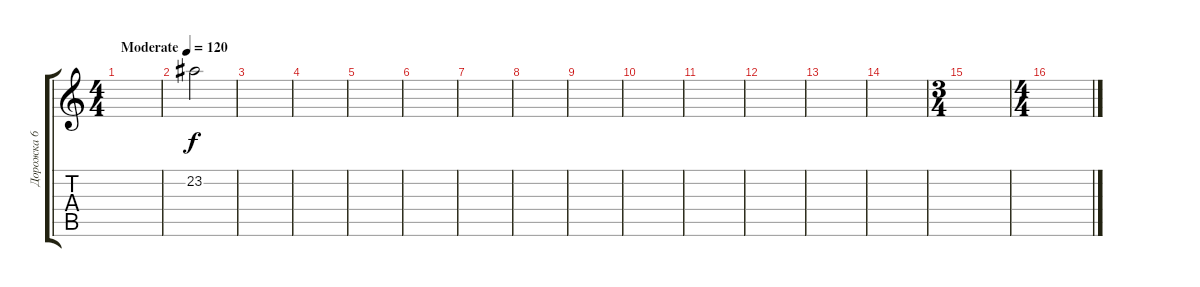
\track ("Дорожка 6" "Дорожка 6") {instrument telephonering}
\staff {score tabs}
\tuning (E4 B3 G3 D3 A2 D2) {hide}
\ts (4 4)
\tempo (120 "Moderate")
\tempo 80
\tempo (120 "Moderate")
\clef g2
\ks c
|
23.2.2 |
|
|
|
|
|
|
|
|
|
|
|
|
\ts (3 4)
|
\ts (4 4)
